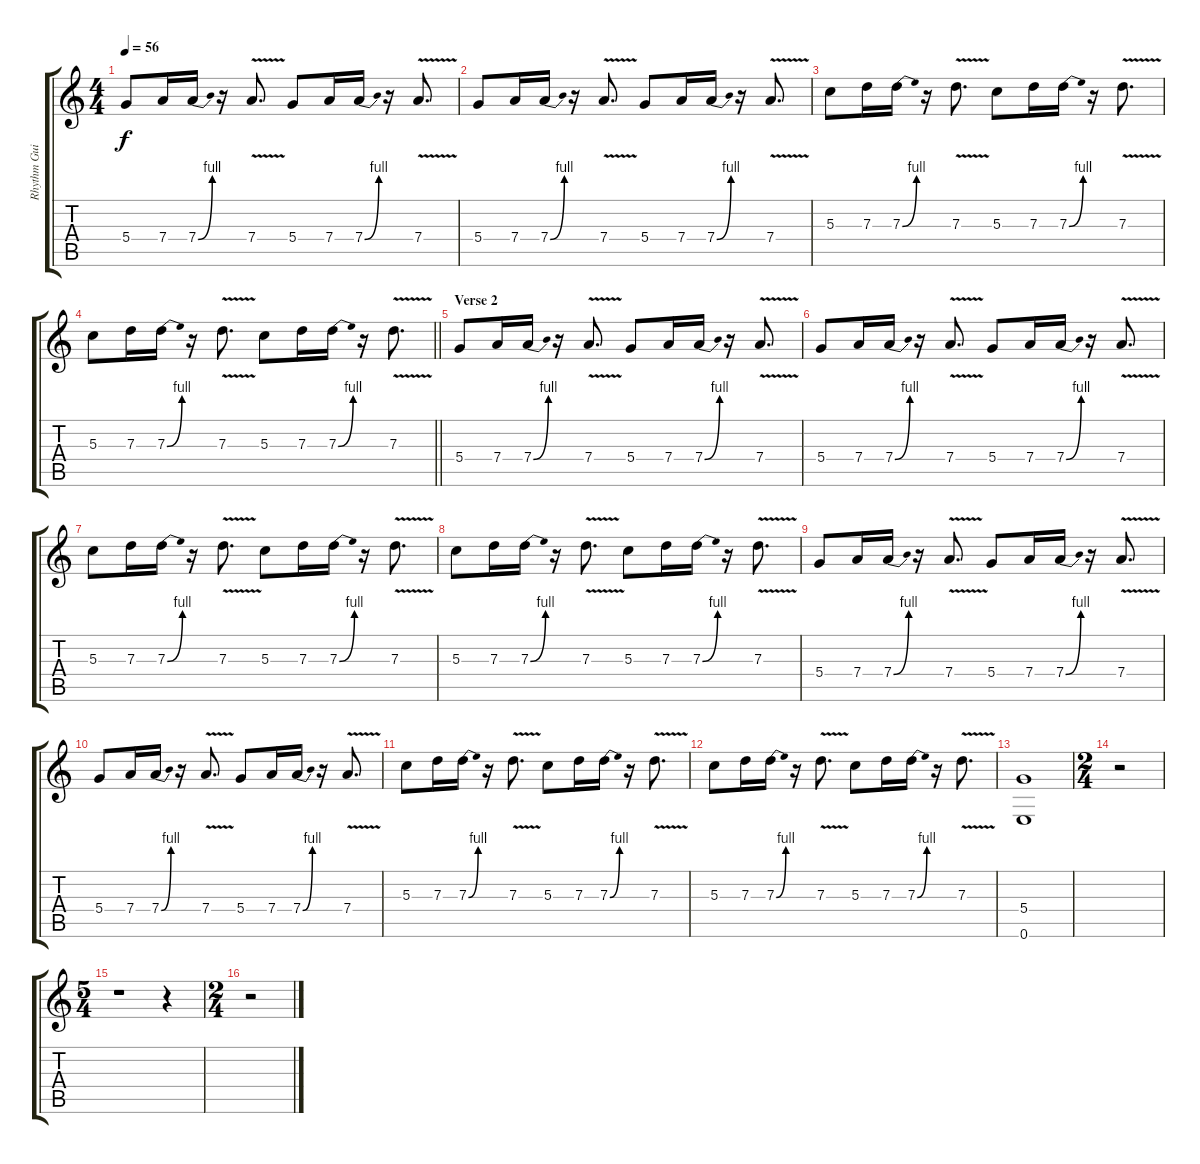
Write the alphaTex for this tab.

\track ("Rhythm Guitar II (Gilmour)" "Rhythm Gui") {instrument distortionguitar}
\staff {score tabs}
\tuning (E4 B3 G3 D3 A2 E2) {hide}
\ts (4 4)
\tempo 56
\clef g2
\ks c
5.4.8{dy f} 7.4.16 7.4{be (bend 0 0 60 4)}.16 r.16 7.4{v}.8{d} 5.4.8 7.4.16 7.4{be (bend 0 0 60 4)}.16 r.16 7.4{v}.8{d} |
5.4.8 7.4.16 7.4{be (bend 0 0 60 4)}.16 r.16 7.4{v}.8{d} 5.4.8 7.4.16 7.4{be (bend 0 0 60 4)}.16 r.16 7.4{v}.8{d} |
5.3.8 7.3.16 7.3{be (bend 0 0 60 4)}.16 r.16 7.3{v}.8{d} 5.3.8 7.3.16 7.3{be (bend 0 0 60 4)}.16 r.16 7.3{v}.8{d} |
\barLineRight lightlight
5.3.8 7.3.16 7.3{be (bend 0 0 60 4)}.16 r.16 7.3{v}.8{d} 5.3.8 7.3.16 7.3{be (bend 0 0 60 4)}.16 r.16 7.3{v}.8{d} |
\section ("" "Verse 2")
5.4.8 7.4.16 7.4{be (bend 0 0 60 4)}.16 r.16 7.4{v}.8{d} 5.4.8 7.4.16 7.4{be (bend 0 0 60 4)}.16 r.16 7.4{v}.8{d} |
5.4.8 7.4.16 7.4{be (bend 0 0 60 4)}.16 r.16 7.4{v}.8{d} 5.4.8 7.4.16 7.4{be (bend 0 0 60 4)}.16 r.16 7.4{v}.8{d} |
5.3.8 7.3.16 7.3{be (bend 0 0 60 4)}.16 r.16 7.3{v}.8{d} 5.3.8 7.3.16 7.3{be (bend 0 0 60 4)}.16 r.16 7.3{v}.8{d} |
5.3.8 7.3.16 7.3{be (bend 0 0 60 4)}.16 r.16 7.3{v}.8{d} 5.3.8 7.3.16 7.3{be (bend 0 0 60 4)}.16 r.16 7.3{v}.8{d} |
5.4.8 7.4.16 7.4{be (bend 0 0 60 4)}.16 r.16 7.4{v}.8{d} 5.4.8 7.4.16 7.4{be (bend 0 0 60 4)}.16 r.16 7.4{v}.8{d} |
5.4.8 7.4.16 7.4{be (bend 0 0 60 4)}.16 r.16 7.4{v}.8{d} 5.4.8 7.4.16 7.4{be (bend 0 0 60 4)}.16 r.16 7.4{v}.8{d} |
5.3.8 7.3.16 7.3{be (bend 0 0 60 4)}.16 r.16 7.3{v}.8{d} 5.3.8 7.3.16 7.3{be (bend 0 0 60 4)}.16 r.16 7.3{v}.8{d} |
5.3.8 7.3.16 7.3{be (bend 0 0 60 4)}.16 r.16 7.3{v}.8{d} 5.3.8 7.3.16 7.3{be (bend 0 0 60 4)}.16 r.16 7.3{v}.8{d} |
(5.4 0.6).1 |
\ts (2 4)
r.2 |
\ts (5 4)
r.1 r.4 |
\ts (2 4)
r.2
